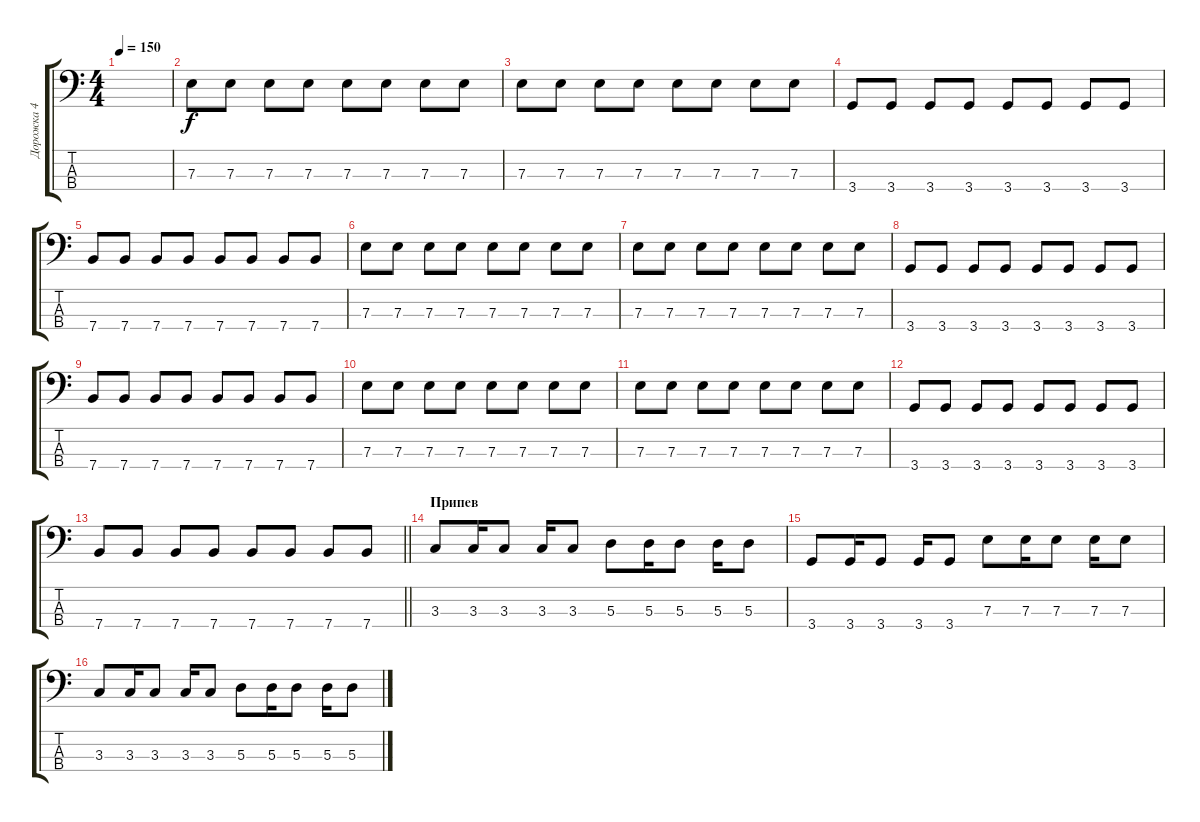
\track ("Дорожка 4" "Дорожка 4") {instrument electricbasspick}
\staff {score tabs}
\tuning (G2 D2 A1 E1) {hide}
\ts (4 4)
\tempo 150
\clef f4
\ks c
|
7.3.8 7.3.8 7.3.8 7.3.8 7.3.8 7.3.8 7.3.8 7.3.8 |
7.3.8 7.3.8 7.3.8 7.3.8 7.3.8 7.3.8 7.3.8 7.3.8 |
3.4.8 3.4.8 3.4.8 3.4.8 3.4.8 3.4.8 3.4.8 3.4.8 |
7.4.8 7.4.8 7.4.8 7.4.8 7.4.8 7.4.8 7.4.8 7.4.8 |
7.3.8 7.3.8 7.3.8 7.3.8 7.3.8 7.3.8 7.3.8 7.3.8 |
7.3.8 7.3.8 7.3.8 7.3.8 7.3.8 7.3.8 7.3.8 7.3.8 |
3.4.8 3.4.8 3.4.8 3.4.8 3.4.8 3.4.8 3.4.8 3.4.8 |
7.4.8 7.4.8 7.4.8 7.4.8 7.4.8 7.4.8 7.4.8 7.4.8 |
7.3.8 7.3.8 7.3.8 7.3.8 7.3.8 7.3.8 7.3.8 7.3.8 |
7.3.8 7.3.8 7.3.8 7.3.8 7.3.8 7.3.8 7.3.8 7.3.8 |
3.4.8 3.4.8 3.4.8 3.4.8 3.4.8 3.4.8 3.4.8 3.4.8 |
\barLineRight lightlight
7.4.8 7.4.8 7.4.8 7.4.8 7.4.8 7.4.8 7.4.8 7.4.8 |
\section ("" "Припев")
3.3.8 3.3.16 3.3.8 3.3.16 3.3.8 5.3.8 5.3.16 5.3.8 5.3.16 5.3.8 |
3.4.8 3.4.16 3.4.8 3.4.16 3.4.8 7.3.8 7.3.16 7.3.8 7.3.16 7.3.8 |
3.3.8 3.3.16 3.3.8 3.3.16 3.3.8 5.3.8 5.3.16 5.3.8 5.3.16 5.3.8
